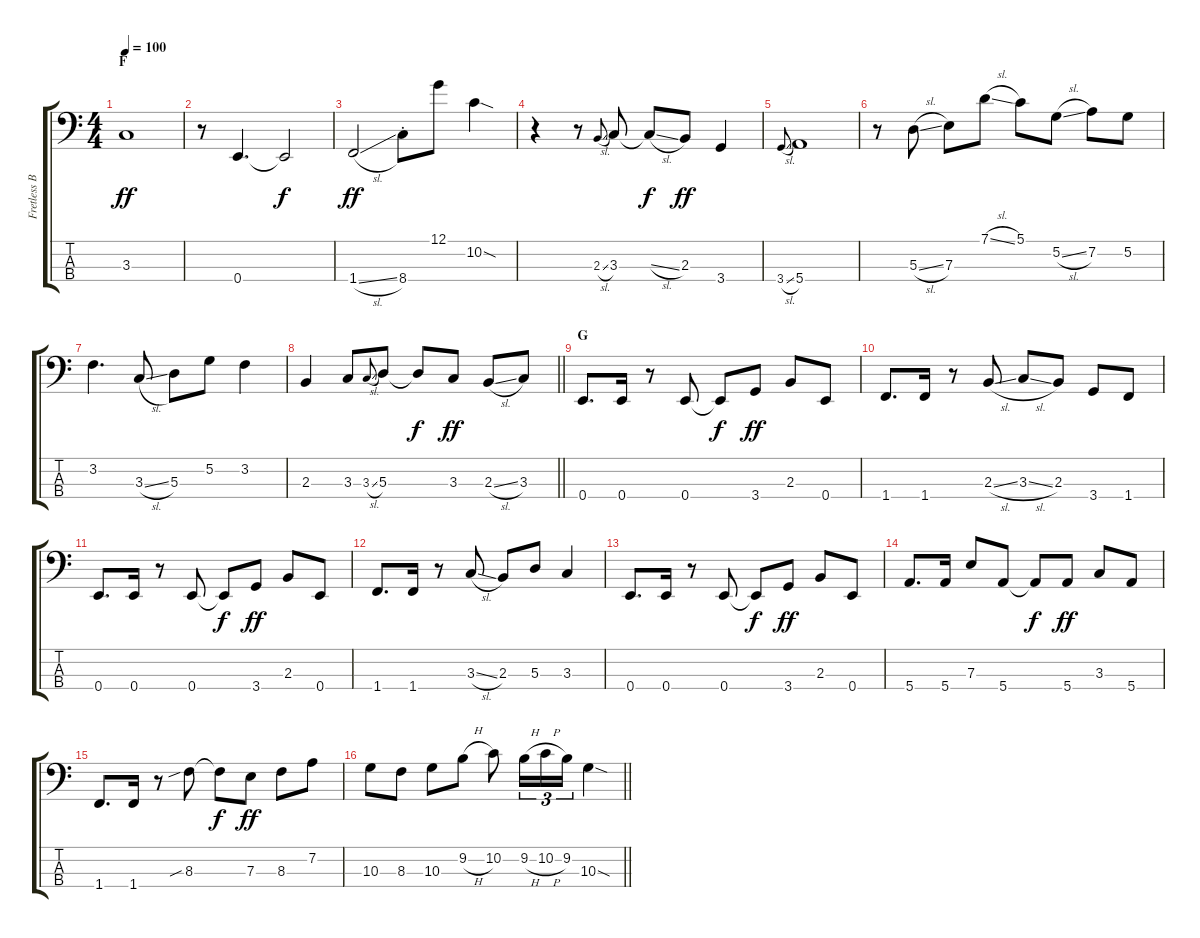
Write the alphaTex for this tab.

\track ("Fretless Bass" "Fretless B") {instrument fretlessbass}
\staff {score tabs}
\tuning (G2 D2 A1 E1) {hide}
\ts (4 4)
\section ("" "F")
\tempo 100
\clef f4
\ks c
3.3.1{dy ff} |
r.8 0.4.4{d} 0.4{t}.2{dy f} |
1.4{sl}.2{dy ff} 8.4{st}.8 12.1.8 10.2{sod}.4 |
r.4 r.8 2.3{sl}.8{gr onbeat} 3.3.8 3.3{sl t}.8{dy f} 2.3.8{dy ff} 3.4.4 |
3.4{sl}.8{gr onbeat} 5.4.1 |
r.8 5.3{sl}.8 7.3.8 7.1{sl}.8 5.1.8 5.2{sl}.8 7.2.8 5.2.8 |
3.2.4{d} 3.3{sl}.8 5.3.8 5.2.8 3.2.4 |
\barLineRight lightlight
2.3.4 3.3.8 3.3{sl}.8{gr onbeat} 5.3.8 5.3{t}.8{dy f} 3.3.8{dy ff} 2.3{sl}.8 3.3.8 |
\section ("" "G")
0.4.8{d} 0.4.16 r.8 0.4.8 0.4{t}.8{dy f} 3.4.8{dy ff} 2.3.8 0.4.8 |
1.4.8{d} 1.4.16 r.8 2.3{sl}.8 3.3{sl}.8 2.3.8 3.4.8 1.4.8 |
0.4.8{d} 0.4.16 r.8 0.4.8 0.4{t}.8{dy f} 3.4.8{dy ff} 2.3.8 0.4.8 |
1.4.8{d} 1.4.16 r.8 3.3{sl}.8 2.3.8 5.3.8 3.3.4 |
0.4.8{d} 0.4.16 r.8 0.4.8 0.4{t}.8{dy f} 3.4.8{dy ff} 2.3.8 0.4.8 |
5.4.8{d} 5.4.16 7.3.8 5.4.8 5.4{t}.8{dy f} 5.4.8{dy ff} 3.3.8 5.4.8 |
1.4.8{d} 1.4.16 r.8 8.3{sib}.8 8.3{t}.8{dy f} 7.3.8{dy ff} 8.3.8 7.2.8 |
\barLineRight lightlight
10.3.8 8.3.8 10.3.8 9.2{h}.8 10.2.8 9.2{h}.16{tu (3 2)} 10.2{h}.16{tu (3 2)} 9.2.16{tu (3 2)} 10.3{sod}.4
